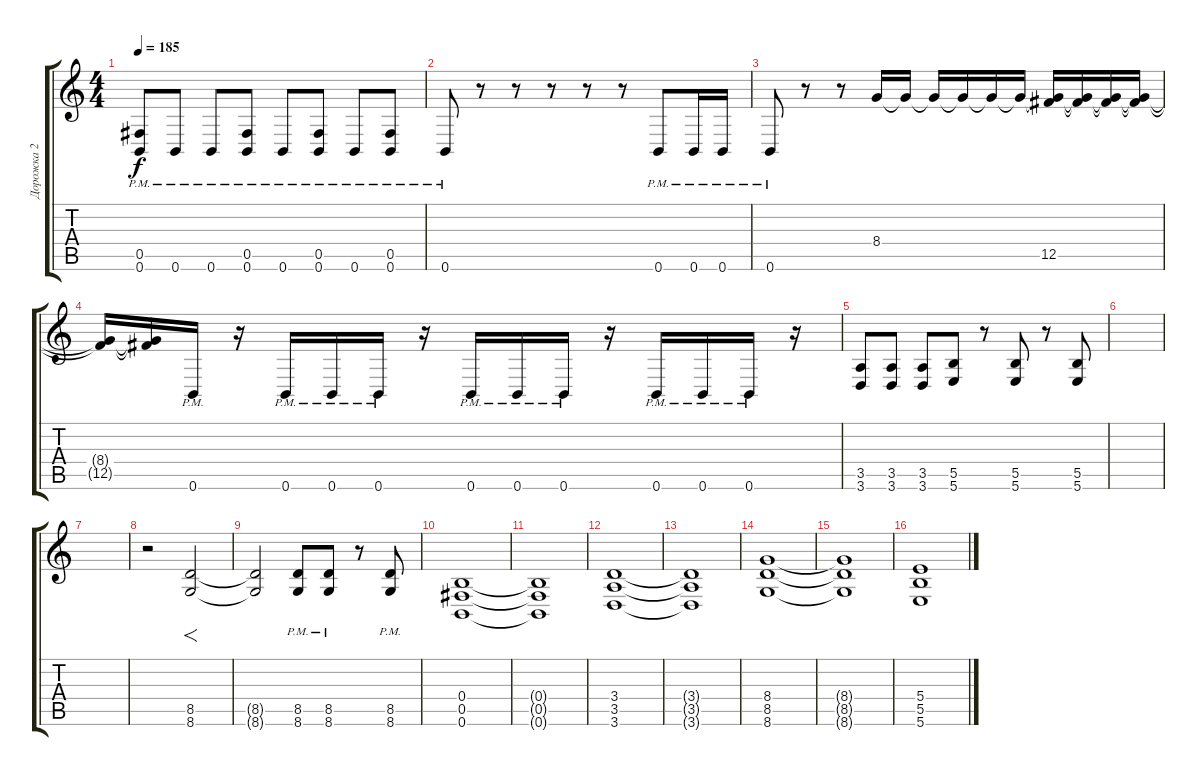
\track ("Дорожка 2" "Дорожка 2") {instrument distortionguitar}
\staff {score tabs}
\tuning (Db4 Ab3 E3 B2 Gb2 B1) {hide}
\ts (4 4)
\tempo 185
\clef g2
\ks c
(0.5{pm} 0.6{pm}).8{dy f} 0.6{pm}.8 0.6{pm}.8 (0.5{pm} 0.6{pm}).8 0.6{pm}.8 (0.5{pm} 0.6{pm}).8 0.6{pm}.8 (0.5{pm} 0.6{pm}).8 |
0.6{pm}.8 r.8 r.8 r.8 r.8 r.8 0.6{pm}.8 0.6{pm}.16 0.6{pm}.16 |
0.6{pm}.8 r.8 r.8 8.4.16 8.4{t}.16 8.4{t}.16 8.4{t}.16 8.4{t}.16 8.4{t}.16 (8.4{t} 12.5).16 (8.4{t} 12.5{t}).16 (8.4{t} 12.5{t}).16 (8.4{t} 12.5{t}).16 |
(8.4{t} 12.5{t}).16 (8.4{t} 12.5{t}).16 0.6{pm}.16 r.16 0.6{pm}.16 0.6{pm}.16 0.6{pm}.16 r.16 0.6{pm}.16 0.6{pm}.16 0.6{pm}.16 r.16 0.6{pm}.16 0.6{pm}.16 0.6{pm}.16 r.16 |
(3.5 3.6).8 (3.5 3.6).8 (3.5 3.6).8 (5.5 5.6).8 r.8 (5.5 5.6).8 r.8 (5.5 5.6).8 |
|
|
r.2 (8.5 8.6).2{f} |
(8.5{t} 8.6{t}).2 (8.5{pm} 8.6{pm}).8 (8.5{pm} 8.6{pm}).8 r.8 (8.5{pm} 8.6{pm}).8 |
(0.4 0.5 0.6).1 |
(0.4{t} 0.5{t} 0.6{t}).1 |
(3.4 3.5 3.6).1 |
(3.4{t} 3.5{t} 3.6{t}).1 |
(8.4 8.5 8.6).1 |
(8.4{t} 8.5{t} 8.6{t}).1 |
(5.4 5.5 5.6).1
